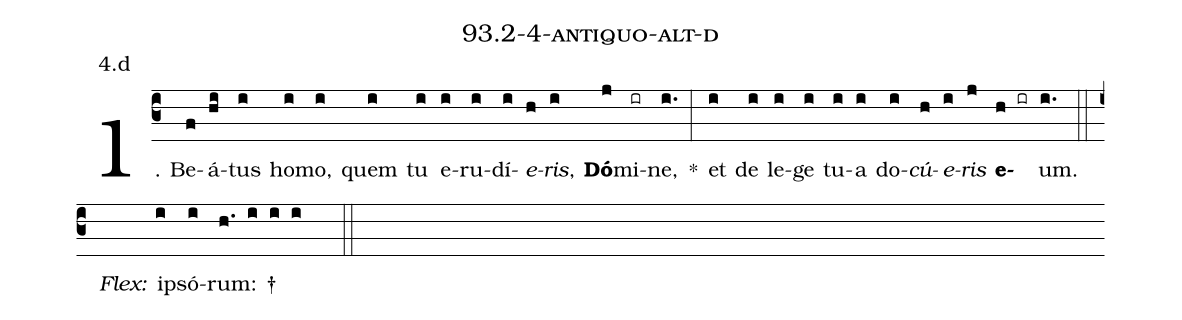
name: 93.2-4-antiquo-alt-d;
annotation: 4.d;
%%
(c3)1. Be(f)á(hi)tus(i) ho(i)mo,(i) quem(i) tu(i) e(i)ru(i)dí(i)<i>e</i>(h)<i>ris</i>,(i) <b>Dó</b>(j)mi(ir)ne,(i.) *(:) et(i) de(i) le(i)ge(i) tu(i)a(i) do(i)<i>cú</i>(h)<i>e</i>(i)<i>ris</i>(j) <b>e</b>(h ir)um.(i.) (::)
<i>Flex:</i>()  ip(i)só(i)rum: †(h. i i i  ::)

%E(i) u(h) o(i) u(j) a(h) e.(i.) (::)
